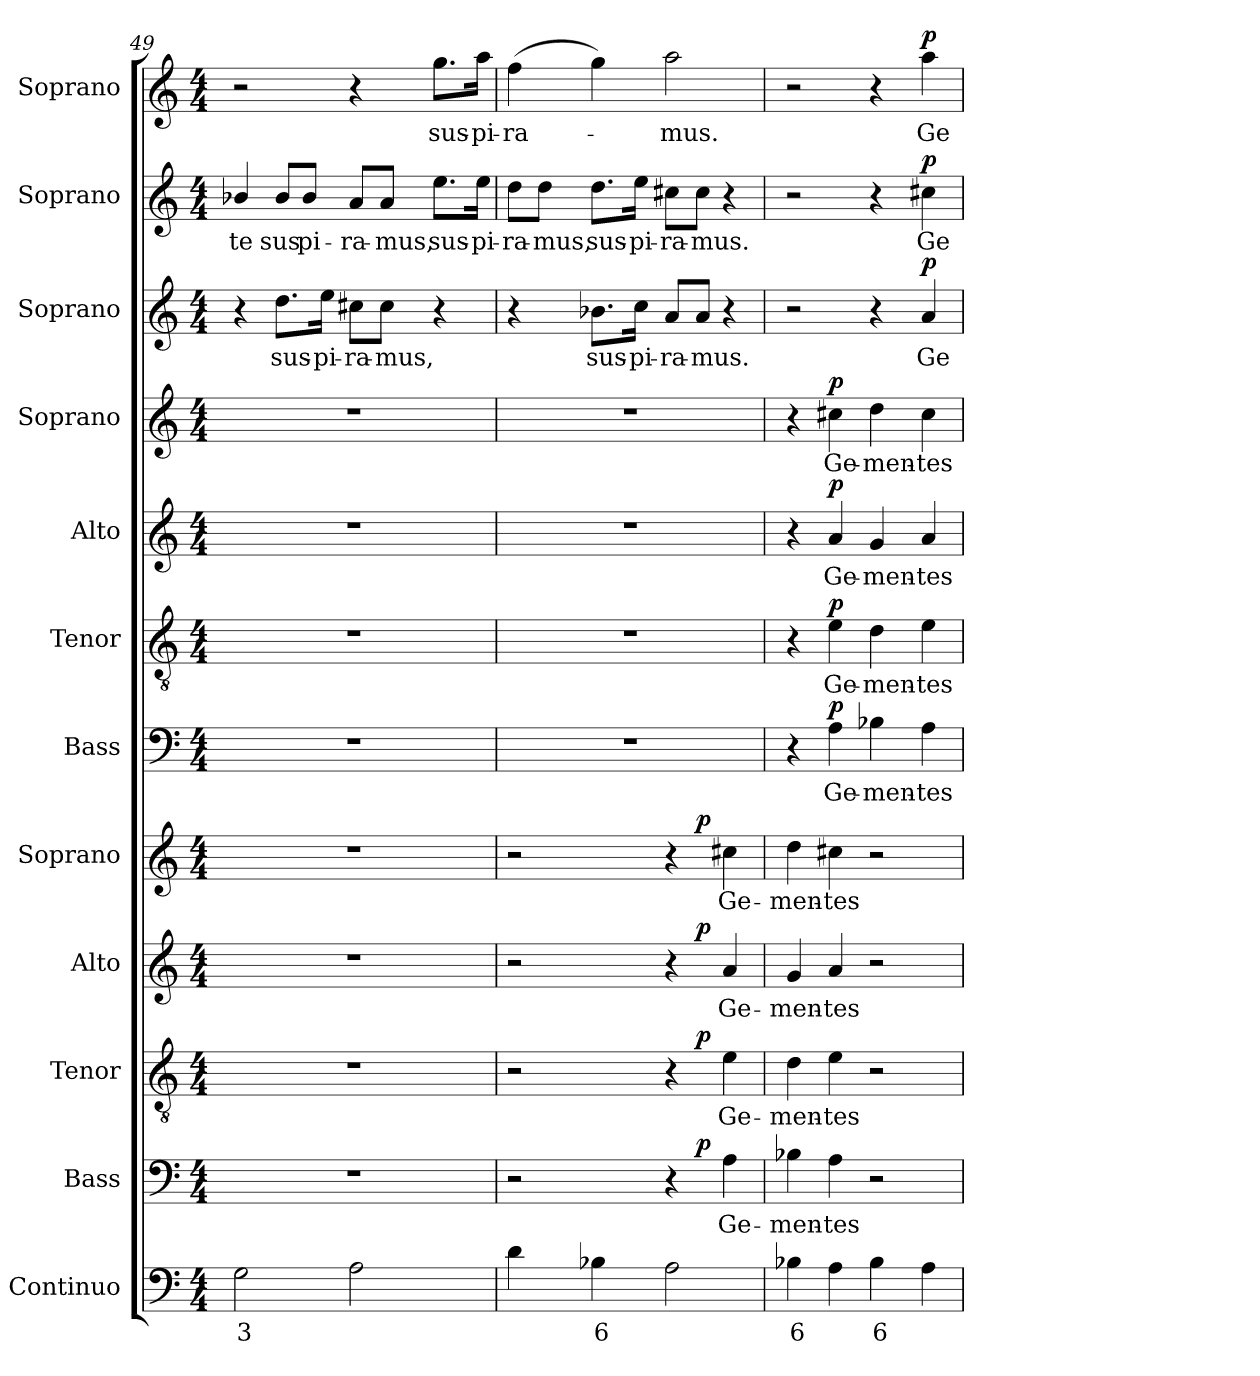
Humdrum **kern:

**kern	**text	**kern	**text	**dynam	**kern	**text	**dynam	**kern	**text	**dynam	**kern	**text	**dynam	**kern	**text	**dynam	**kern	**text	**dynam	**kern	**text	**dynam	**kern	**text	**dynam	**kern	**text	**dynam	**kern	**text	**dynam	**kern	**text	**dynam
*part12	*part12	*part11	*part11	*part11	*part10	*part10	*part10	*part9	*part9	*part9	*part8	*part8	*part8	*part7	*part7	*part7	*part6	*part6	*part6	*part5	*part5	*part5	*part4	*part4	*part4	*part3	*part3	*part3	*part2	*part2	*part2	*part1	*part1	*part1
*staff12	*staff12	*staff11	*staff11	*staff11	*staff10	*staff10	*staff10	*staff9	*staff9	*staff9	*staff8	*staff8	*staff8	*staff7	*staff7	*staff7	*staff6	*staff6	*staff6	*staff5	*staff5	*staff5	*staff4	*staff4	*staff4	*staff3	*staff3	*staff3	*staff2	*staff2	*staff2	*staff1	*staff1	*staff1
*I"Continuo	*	*I"Bass	*	*	*I"Tenor	*	*	*I"Alto	*	*	*I"Soprano	*	*	*I"Bass	*	*	*I"Tenor	*	*	*I"Alto	*	*	*I"Soprano	*	*	*I"Soprano	*	*	*I"Soprano	*	*	*I"Soprano	*	*
*I'Cont.	*	*I'B.	*	*	*I'T.	*	*	*I'A.	*	*	*I'S.	*	*	*I'B.	*	*	*I'T.	*	*	*I'A.	*	*	*I'S.	*	*	*I'S.	*	*	*I'S.	*	*	*I'S.	*	*
*clefF4	*	*clefF4	*	*	*clefGv2	*	*	*clefG2	*	*	*clefG2	*	*	*clefF4	*	*	*clefGv2	*	*	*clefG2	*	*	*clefG2	*	*	*clefG2	*	*	*clefG2	*	*	*clefG2	*	*
*	*	*	*	*	*ITrd7c12	*	*	*	*	*	*	*	*	*	*	*	*ITrd7c12	*	*	*	*	*	*	*	*	*	*	*	*	*	*	*	*	*
*k[]	*	*k[]	*	*	*k[]	*	*	*k[]	*	*	*k[]	*	*	*k[]	*	*	*k[]	*	*	*k[]	*	*	*k[]	*	*	*k[]	*	*	*k[]	*	*	*k[]	*	*
*C:	*	*C:	*	*	*C:	*	*	*C:	*	*	*C:	*	*	*C:	*	*	*C:	*	*	*C:	*	*	*C:	*	*	*C:	*	*	*C:	*	*	*C:	*	*
*M4/4	*	*M4/4	*	*	*M4/4	*	*	*M4/4	*	*	*M4/4	*	*	*M4/4	*	*	*M4/4	*	*	*M4/4	*	*	*M4/4	*	*	*M4/4	*	*	*M4/4	*	*	*M4/4	*	*
=49	=49	=49	=49	=49	=49	=49	=49	=49	=49	=49	=49	=49	=49	=49	=49	=49	=49	=49	=49	=49	=49	=49	=49	=49	=49	=49	=49	=49	=49	=49	=49	=49	=49	=49
!	!LO:LY:b:color=#000000	!	!	!	!	!	!	!	!	!	!	!	!	!	!	!	!	!	!	!	!	!	!	!	!	!	!	!	!	!	!	!	!	!
!	!	!	!	!	!	!	!	!	!	!	!	!	!	!	!	!	!	!	!	!	!	!	!	!	!	!	!	!	!	!LO:LY:b:color=#000000	!	!	!	!
2Gi\	3	1r	.	.	1r	.	.	1r	.	.	1r	.	.	1r	.	.	1r	.	.	1r	.	.	1r	.	.	4r	.	.	4b-Xi/	te	.	2r	.	.
!	!	!	!	!	!	!	!	!	!	!	!	!	!	!	!	!	!	!	!	!	!	!	!	!	!	!	!LO:LY:b:color=#000000	!	!	!	!	!	!	!
!	!	!	!	!	!	!	!	!	!	!	!	!	!	!	!	!	!	!	!	!	!	!	!	!	!	!	!	!	!	!LO:LY:b:color=#000000	!	!	!	!
.	.	.	.	.	.	.	.	.	.	.	.	.	.	.	.	.	.	.	.	.	.	.	.	.	.	8.ddi\L	sus-	.	8b-i/L	sus	.	.	.	.
!	!	!	!	!	!	!	!	!	!	!	!	!	!	!	!	!	!	!	!	!	!	!	!	!	!	!	!	!	!	!LO:LY:b:color=#000000	!	!	!	!
.	.	.	.	.	.	.	.	.	.	.	.	.	.	.	.	.	.	.	.	.	.	.	.	.	.	.	.	.	8b-i/J	pi-	.	.	.	.
!	!	!	!	!	!	!	!	!	!	!	!	!	!	!	!	!	!	!	!	!	!	!	!	!	!	!	!LO:LY:b:color=#000000	!	!	!	!	!	!	!
.	.	.	.	.	.	.	.	.	.	.	.	.	.	.	.	.	.	.	.	.	.	.	.	.	.	16eei\Jk	-pi-	.	.	.	.	.	.	.
!	!	!	!	!	!	!	!	!	!	!	!	!	!	!	!	!	!	!	!	!	!	!	!	!	!	!	!LO:LY:b:color=#000000	!	!	!	!	!	!	!
!	!	!	!	!	!	!	!	!	!	!	!	!	!	!	!	!	!	!	!	!	!	!	!	!	!	!	!	!	!	!LO:LY:b:color=#000000	!	!	!	!
2Ai\	.	.	.	.	.	.	.	.	.	.	.	.	.	.	.	.	.	.	.	.	.	.	.	.	.	8cc#Xi\L	-ra-	.	8ai/L	-ra-	.	4r	.	.
!	!	!	!	!	!	!	!	!	!	!	!	!	!	!	!	!	!	!	!	!	!	!	!	!	!	!	!LO:LY:b:color=#000000	!	!	!	!	!	!	!
!	!	!	!	!	!	!	!	!	!	!	!	!	!	!	!	!	!	!	!	!	!	!	!	!	!	!	!	!	!	!LO:LY:b:color=#000000	!	!	!	!
.	.	.	.	.	.	.	.	.	.	.	.	.	.	.	.	.	.	.	.	.	.	.	.	.	.	8cc#i\J	-mus,	.	8ai/J	-mus,	.	.	.	.
!	!	!	!	!	!	!	!	!	!	!	!	!	!	!	!	!	!	!	!	!	!	!	!	!	!	!	!	!	!	!LO:LY:b:color=#000000	!	!	!	!
!	!	!	!	!	!	!	!	!	!	!	!	!	!	!	!	!	!	!	!	!	!	!	!	!	!	!	!	!	!	!	!	!	!LO:LY:b:color=#000000	!
.	.	.	.	.	.	.	.	.	.	.	.	.	.	.	.	.	.	.	.	.	.	.	.	.	.	4r	.	.	8.eei\L	sus-	.	8.ggi\L	sus-	.
!	!	!	!	!	!	!	!	!	!	!	!	!	!	!	!	!	!	!	!	!	!	!	!	!	!	!	!	!	!	!LO:LY:b:color=#000000	!	!	!	!
!	!	!	!	!	!	!	!	!	!	!	!	!	!	!	!	!	!	!	!	!	!	!	!	!	!	!	!	!	!	!	!	!	!LO:LY:b:color=#000000	!
.	.	.	.	.	.	.	.	.	.	.	.	.	.	.	.	.	.	.	.	.	.	.	.	.	.	.	.	.	16eei\Jk	-pi-	.	16aai\Jk	-pi-	.
=50	=50	=50	=50	=50	=50	=50	=50	=50	=50	=50	=50	=50	=50	=50	=50	=50	=50	=50	=50	=50	=50	=50	=50	=50	=50	=50	=50	=50	=50	=50	=50	=50	=50	=50
!	!	!	!	!	!	!	!	!	!	!	!	!	!	!	!	!	!	!	!	!	!	!	!	!	!	!	!	!	!	!LO:LY:b:color=#000000	!	!	!	!
!	!	!	!	!	!	!	!	!	!	!	!	!	!	!	!	!	!	!	!	!	!	!	!	!	!	!	!	!	!	!	!	!	!LO:LY:b:color=#000000	!
*	*	*^	*	*	*^	*	*	*^	*	*	*^	*	*	*	*	*	*	*	*	*	*	*	*	*	*	*	*	*	*	*	*	*	*	*
4di\	.	2r	2ryy	.	.	2r	2ryy	.	.	2r	2ryy	.	.	2r	2ryy	.	.	1r	.	.	1r	.	.	1r	.	.	1r	.	.	4r	.	.	8ddi\L	-ra-	.	(4ffi\	-ra-	.
!	!	!	!	!	!	!	!	!	!	!	!	!	!	!	!	!	!	!	!	!	!	!	!	!	!	!	!	!	!	!	!	!	!	!LO:LY:b:color=#000000	!	!	!	!
.	.	.	.	.	.	.	.	.	.	.	.	.	.	.	.	.	.	.	.	.	.	.	.	.	.	.	.	.	.	.	.	.	8ddi\J	-mus,	.	.	.	.
!	!LO:LY:b:color=#000000	!	!	!	!	!	!	!	!	!	!	!	!	!	!	!	!	!	!	!	!	!	!	!	!	!	!	!	!	!	!	!	!	!	!	!	!	!
!	!	!	!	!	!	!	!	!	!	!	!	!	!	!	!	!	!	!	!	!	!	!	!	!	!	!	!	!	!	!	!LO:LY:b:color=#000000	!	!	!	!	!	!	!
!	!	!	!	!	!	!	!	!	!	!	!	!	!	!	!	!	!	!	!	!	!	!	!	!	!	!	!	!	!	!	!	!	!	!LO:LY:b:color=#000000	!	!	!	!
4B-Xi\	6	.	.	.	.	.	.	.	.	.	.	.	.	.	.	.	.	.	.	.	.	.	.	.	.	.	.	.	.	8.b-Xi\L	sus-	.	8.ddi\L	sus-	.	4ggi\)	.	.
!	!	!	!	!	!	!	!	!	!	!	!	!	!	!	!	!	!	!	!	!	!	!	!	!	!	!	!	!	!	!	!LO:LY:b:color=#000000	!	!	!	!	!	!	!
!	!	!	!	!	!	!	!	!	!	!	!	!	!	!	!	!	!	!	!	!	!	!	!	!	!	!	!	!	!	!	!	!	!	!LO:LY:b:color=#000000	!	!	!	!
.	.	.	.	.	.	.	.	.	.	.	.	.	.	.	.	.	.	.	.	.	.	.	.	.	.	.	.	.	.	16cci\Jk	-pi-	.	16eei\Jk	-pi-	.	.	.	.
!	!	!	!	!	!	!	!	!	!	!	!	!	!	!	!	!	!	!	!	!	!	!	!	!	!	!	!	!	!	!	!LO:LY:b:color=#000000	!	!	!	!	!	!	!
!	!	!	!	!	!	!	!	!	!	!	!	!	!	!	!	!	!	!	!	!	!	!	!	!	!	!	!	!	!	!	!	!	!	!LO:LY:b:color=#000000	!	!	!	!
!	!	!	!	!	!	!	!	!	!	!	!	!	!	!	!	!	!	!	!	!	!	!	!	!	!	!	!	!	!	!	!	!	!	!	!	!	!LO:LY:b:color=#000000	!
2Ai\	.	4r	8ryy	.	.	4r	8ryy	.	.	4r	8ryy	.	.	4r	8ryy	.	.	.	.	.	.	.	.	.	.	.	.	.	.	8ai/L	-ra-	.	8cc#Xi\L	-ra-	.	2aai\	-mus.	.
!	!	!	!	!	!	!	!	!	!	!	!	!	!	!	!	!	!	!	!	!	!	!	!	!	!	!	!	!	!	!	!LO:LY:b:color=#000000	!	!	!	!	!	!	!
!	!	!	!	!	!	!	!	!	!	!	!	!	!	!	!	!	!	!	!	!	!	!	!	!	!	!	!	!	!	!	!	!	!	!LO:LY:b:color=#000000	!	!	!	!
.	.	.	4.ryy	.	p	.	4.ryy	.	p	.	4.ryy	.	p	.	4.ryy	.	p	.	.	.	.	.	.	.	.	.	.	.	.	8ai/J	-mus.	.	8cc#i\J	-mus.	.	.	.	.
!	!	!	!	!LO:LY:b:color=#000000	!	!	!	!	!	!	!	!	!	!	!	!	!	!	!	!	!	!	!	!	!	!	!	!	!	!	!	!	!	!	!	!	!	!
!	!	!	!	!	!	!	!	!LO:LY:b:color=#000000	!	!	!	!	!	!	!	!	!	!	!	!	!	!	!	!	!	!	!	!	!	!	!	!	!	!	!	!	!	!
!	!	!	!	!	!	!	!	!	!	!	!	!LO:LY:b:color=#000000	!	!	!	!	!	!	!	!	!	!	!	!	!	!	!	!	!	!	!	!	!	!	!	!	!	!
!	!	!	!	!	!	!	!	!	!	!	!	!	!	!	!	!LO:LY:b:color=#000000	!	!	!	!	!	!	!	!	!	!	!	!	!	!	!	!	!	!	!	!	!	!
.	.	4Ai\	.	Ge-	.	4Ei\	.	Ge-	.	4ai/	.	Ge-	.	4cc#Xi\	.	Ge-	.	.	.	.	.	.	.	.	.	.	.	.	.	4r	.	.	4r	.	.	.	.	.
*	*	*v	*v	*	*	*	*	*	*	*v	*v	*	*	*v	*v	*	*	*	*	*	*	*	*	*	*	*	*	*	*	*	*	*	*	*	*	*	*	*
*	*	*	*	*	*v	*v	*	*	*	*	*	*	*	*	*	*	*	*	*	*	*	*	*	*	*	*	*	*	*	*	*	*	*	*	*
=51	=51	=51	=51	=51	=51	=51	=51	=51	=51	=51	=51	=51	=51	=51	=51	=51	=51	=51	=51	=51	=51	=51	=51	=51	=51	=51	=51	=51	=51	=51	=51	=51	=51	=51
*	*	*^	*	*	*^	*	*	*^	*	*	*^	*	*	*	*	*	*	*	*	*	*	*	*	*	*	*	*	*	*	*	*	*	*	*
!	!LO:LY:b:color=#000000	!	!	!	!	!	!	!	!	!	!	!	!	!	!	!	!	!	!	!	!	!	!	!	!	!	!	!	!	!	!	!	!	!	!	!	!	!
*	*	*v	*v	*	*	*	*	*	*	*v	*v	*	*	*v	*v	*	*	*	*	*	*	*	*	*	*	*	*	*	*	*	*	*	*	*	*	*	*	*
*	*	*	*	*	*v	*v	*	*	*	*	*	*	*	*	*	*	*	*	*	*	*	*	*	*	*	*	*	*	*	*	*	*	*	*	*
*	*	*^	*	*	*^	*	*	*^	*	*	*^	*	*	*	*	*	*	*	*	*	*	*	*	*	*	*	*	*	*	*	*	*	*	*
!	!	!	!	!LO:LY:b:color=#000000	!	!	!	!	!	!	!	!	!	!	!	!	!	!	!	!	!	!	!	!	!	!	!	!	!	!	!	!	!	!	!	!	!	!
*	*	*v	*v	*	*	*	*	*	*	*v	*v	*	*	*v	*v	*	*	*	*	*	*	*	*	*	*	*	*	*	*	*	*	*	*	*	*	*	*	*
*	*	*	*	*	*v	*v	*	*	*	*	*	*	*	*	*	*	*	*	*	*	*	*	*	*	*	*	*	*	*	*	*	*	*	*	*
*	*	*^	*	*	*^	*	*	*^	*	*	*^	*	*	*	*	*	*	*	*	*	*	*	*	*	*	*	*	*	*	*	*	*	*	*
!	!	!	!	!	!	!	!	!LO:LY:b:color=#000000	!	!	!	!	!	!	!	!	!	!	!	!	!	!	!	!	!	!	!	!	!	!	!	!	!	!	!	!	!	!
*	*	*v	*v	*	*	*	*	*	*	*v	*v	*	*	*v	*v	*	*	*	*	*	*	*	*	*	*	*	*	*	*	*	*	*	*	*	*	*	*	*
*	*	*	*	*	*v	*v	*	*	*	*	*	*	*	*	*	*	*	*	*	*	*	*	*	*	*	*	*	*	*	*	*	*	*	*	*
*	*	*^	*	*	*^	*	*	*^	*	*	*^	*	*	*	*	*	*	*	*	*	*	*	*	*	*	*	*	*	*	*	*	*	*	*
!	!	!	!	!	!	!	!	!	!	!	!	!LO:LY:b:color=#000000	!	!	!	!	!	!	!	!	!	!	!	!	!	!	!	!	!	!	!	!	!	!	!	!	!	!
*	*	*v	*v	*	*	*	*	*	*	*v	*v	*	*	*v	*v	*	*	*	*	*	*	*	*	*	*	*	*	*	*	*	*	*	*	*	*	*	*	*
*	*	*	*	*	*v	*v	*	*	*	*	*	*	*	*	*	*	*	*	*	*	*	*	*	*	*	*	*	*	*	*	*	*	*	*	*
*	*	*^	*	*	*^	*	*	*^	*	*	*^	*	*	*	*	*	*	*	*	*	*	*	*	*	*	*	*	*	*	*	*	*	*	*
!	!	!	!	!	!	!	!	!	!	!	!	!	!	!	!	!LO:LY:b:color=#000000	!	!	!	!	!	!	!	!	!	!	!	!	!	!	!	!	!	!	!	!	!	!
*	*	*v	*v	*	*	*	*	*	*	*v	*v	*	*	*v	*v	*	*	*	*	*	*	*	*	*	*	*	*	*	*	*	*	*	*	*	*	*	*	*
*	*	*	*	*	*v	*v	*	*	*	*	*	*	*	*	*	*	*	*	*	*	*	*	*	*	*	*	*	*	*	*	*	*	*	*	*
4B-Xi\	6	4B-Xi\	-men-	.	4Di\	-men-	.	4gi/	-men-	.	4ddi\	-men-	.	4r	.	.	4r	.	.	4r	.	.	4r	.	.	2r	.	.	2r	.	.	2r	.	.
!	!	!	!LO:LY:b:color=#000000	!	!	!	!	!	!	!	!	!	!	!	!	!	!	!	!	!	!	!	!	!	!	!	!	!	!	!	!	!	!	!
!	!	!	!	!	!	!LO:LY:b:color=#000000	!	!	!	!	!	!	!	!	!	!	!	!	!	!	!	!	!	!	!	!	!	!	!	!	!	!	!	!
!	!	!	!	!	!	!	!	!	!LO:LY:b:color=#000000	!	!	!	!	!	!	!	!	!	!	!	!	!	!	!	!	!	!	!	!	!	!	!	!	!
!	!	!	!	!	!	!	!	!	!	!	!	!LO:LY:b:color=#000000	!	!	!	!	!	!	!	!	!	!	!	!	!	!	!	!	!	!	!	!	!	!
!	!	!	!	!	!	!	!	!	!	!	!	!	!	!	!LO:LY:b:color=#000000	!	!	!	!	!	!	!	!	!	!	!	!	!	!	!	!	!	!	!
!	!	!	!	!	!	!	!	!	!	!	!	!	!	!	!	!	!	!LO:LY:b:color=#000000	!	!	!	!	!	!	!	!	!	!	!	!	!	!	!	!
!	!	!	!	!	!	!	!	!	!	!	!	!	!	!	!	!	!	!	!	!	!LO:LY:b:color=#000000	!	!	!	!	!	!	!	!	!	!	!	!	!
!	!	!	!	!	!	!	!	!	!	!	!	!	!	!	!	!	!	!	!	!	!	!	!	!LO:LY:b:color=#000000	!	!	!	!	!	!	!	!	!	!
4Ai\	.	4Ai\	-tes	.	4Ei\	-tes	.	4ai/	-tes	.	4cc#Xi\	-tes	.	4Ai\	Ge-	p	4Ei\	Ge-	p	4ai/	Ge-	p	4cc#Xi\	Ge-	p	.	.	.	.	.	.	.	.	.
!	!LO:LY:b:color=#000000	!	!	!	!	!	!	!	!	!	!	!	!	!	!	!	!	!	!	!	!	!	!	!	!	!	!	!	!	!	!	!	!	!
!	!	!	!	!	!	!	!	!	!	!	!	!	!	!	!LO:LY:b:color=#000000	!	!	!	!	!	!	!	!	!	!	!	!	!	!	!	!	!	!	!
!	!	!	!	!	!	!	!	!	!	!	!	!	!	!	!	!	!	!LO:LY:b:color=#000000	!	!	!	!	!	!	!	!	!	!	!	!	!	!	!	!
!	!	!	!	!	!	!	!	!	!	!	!	!	!	!	!	!	!	!	!	!	!LO:LY:b:color=#000000	!	!	!	!	!	!	!	!	!	!	!	!	!
!	!	!	!	!	!	!	!	!	!	!	!	!	!	!	!	!	!	!	!	!	!	!	!	!LO:LY:b:color=#000000	!	!	!	!	!	!	!	!	!	!
4B-i\	6	2r	.	.	2r	.	.	2r	.	.	2r	.	.	4B-Xi\	-men-	.	4Di\	-men-	.	4gi/	-men-	.	4ddi\	-men-	.	4r	.	.	4r	.	.	4r	.	.
!	!	!	!	!	!	!	!	!	!	!	!	!	!	!	!LO:LY:b:color=#000000	!	!	!	!	!	!	!	!	!	!	!	!	!	!	!	!	!	!	!
!	!	!	!	!	!	!	!	!	!	!	!	!	!	!	!	!	!	!LO:LY:b:color=#000000	!	!	!	!	!	!	!	!	!	!	!	!	!	!	!	!
!	!	!	!	!	!	!	!	!	!	!	!	!	!	!	!	!	!	!	!	!	!LO:LY:b:color=#000000	!	!	!	!	!	!	!	!	!	!	!	!	!
!	!	!	!	!	!	!	!	!	!	!	!	!	!	!	!	!	!	!	!	!	!	!	!	!LO:LY:b:color=#000000	!	!	!	!	!	!	!	!	!	!
!	!	!	!	!	!	!	!	!	!	!	!	!	!	!	!	!	!	!	!	!	!	!	!	!	!	!	!LO:LY:b:color=#000000	!	!	!	!	!	!	!
!	!	!	!	!	!	!	!	!	!	!	!	!	!	!	!	!	!	!	!	!	!	!	!	!	!	!	!	!	!	!LO:LY:b:color=#000000	!	!	!	!
!	!	!	!	!	!	!	!	!	!	!	!	!	!	!	!	!	!	!	!	!	!	!	!	!	!	!	!	!	!	!	!	!	!LO:LY:b:color=#000000	!
4Ai\	.	.	.	.	.	.	.	.	.	.	.	.	.	4Ai\	-tes	.	4Ei\	-tes	.	4ai/	-tes	.	4cc#i\	-tes	.	4ai/	Ge-	p	4cc#Xi\	Ge-	p	4aai\	Ge-	p
=	=	=	=	=	=	=	=	=	=	=	=	=	=	=	=	=	=	=	=	=	=	=	=	=	=	=	=	=	=	=	=	=	=	=
*-	*-	*-	*-	*-	*-	*-	*-	*-	*-	*-	*-	*-	*-	*-	*-	*-	*-	*-	*-	*-	*-	*-	*-	*-	*-	*-	*-	*-	*-	*-	*-	*-	*-	*-
